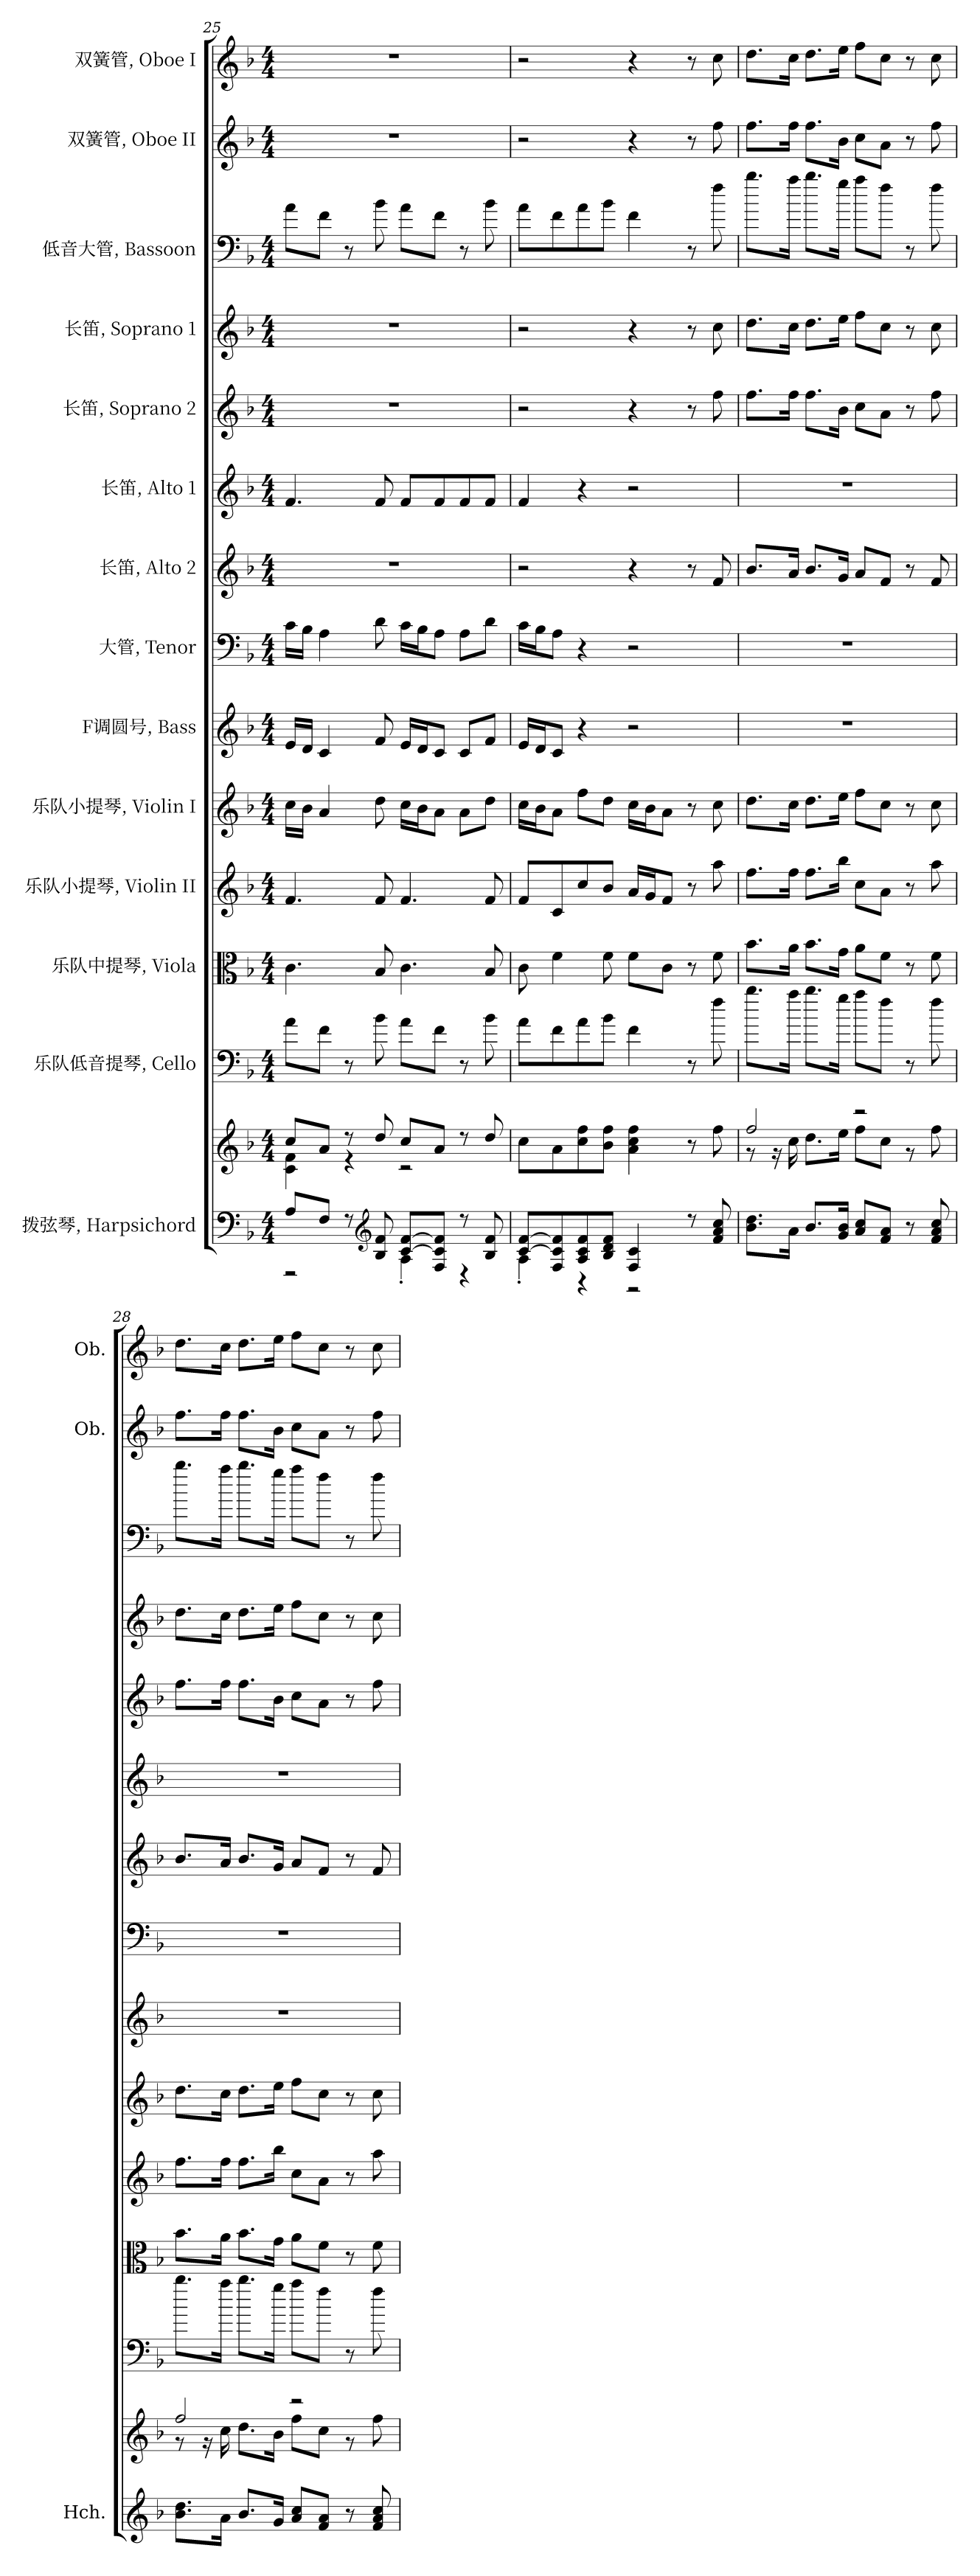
**kern	**kern	**kern	**kern	**kern	**kern	**kern	**kern	**kern	**kern	**kern	**kern	**kern	**kern	**kern
*part14	*part14	*part13	*part12	*part11	*part10	*part9	*part8	*part7	*part6	*part5	*part4	*part3	*part2	*part1
*staff15	*staff14	*staff13	*staff12	*staff11	*staff10	*staff9	*staff8	*staff7	*staff6	*staff5	*staff4	*staff3	*staff2	*staff1
*I"拨弦琴, Harpsichord	*	*I"乐队低音提琴, Cello	*I"乐队中提琴, Viola	*I"乐队小提琴, Violin II	*I"乐队小提琴, Violin I	*I"F调圆号, Bass	*I"大管, Tenor	*I"长笛, Alto 2	*I"长笛, Alto 1	*I"长笛, Soprano 2	*I"长笛, Soprano 1	*I"低音大管, Bassoon	*I"双簧管, Oboe II	*I"双簧管, Oboe I
*I'Hch.	*	*	*	*	*	*	*	*	*	*	*	*	*I'Ob.	*I'Ob.
!!LO:PB:g=z
*clefF4	*clefG2	*clefF4	*clefC3	*clefG2	*clefG2	*clefG2	*clefF4	*clefG2	*clefG2	*clefG2	*clefG2	*clefF4	*clefG2	*clefG2
*	*	*ITrd7c12	*	*	*	*ITrd4c7	*	*	*	*	*	*ITrd7c12	*	*
*k[b-]	*k[b-]	*k[b-]	*k[b-]	*k[b-]	*k[b-]	*k[b-e-]	*k[b-]	*k[b-]	*k[b-]	*k[b-]	*k[b-]	*k[b-]	*k[b-]	*k[b-]
*M4/4	*M4/4	*M4/4	*M4/4	*M4/4	*M4/4	*M4/4	*M4/4	*M4/4	*M4/4	*M4/4	*M4/4	*M4/4	*M4/4	*M4/4
=25	=25	=25	=25	=25	=25	=25	=25	=25	=25	=25	=25	=25	=25	=25
*^	*^	*	*	*	*	*	*	*	*	*	*	*	*	*
8A/L	2r	8cc/L	4c\ 4f\	8A\L	4.c\	4.f/	16cc\LL	16A/LL	16c\LL	1r	4.f/	1r	1r	8A\L	1r	1r
.	.	.	.	.	.	.	16b-\JJ	16G/JJ	16B-\JJ	.	.	.	.	.	.	.
8F/J	.	8a/J	.	8F\J	.	.	4a/	4F/	4A\	.	.	.	.	8F\J	.	.
8r	.	8r	4r	8r	.	.	.	.	.	.	.	.	.	8r	.	.
*clefG2	*	*	*	*	*	*	*	*	*	*	*	*	*	*	*	*
8B-/ 8f/	.	8dd/	.	8B-\	8B-/	8f/	8dd\	8B-/	8d\	.	8f/	.	.	8B-\	.	.
[8c/ [8f/L	4A'\	8cc/L	2r	8A\L	4.c\	4.f/	16cc\LL	16A/LL	16c\LL	.	8f/L	.	.	8A\L	.	.
.	.	.	.	.	.	.	16b-\J	16G/J	16B-\J	.	.	.	.	.	.	.
8F/ 8c/] 8f/]J	.	8a/J	.	8F\J	.	.	8a\J	8F/J	8A\J	.	8f/	.	.	8F\J	.	.
8r	4r	8r	.	8r	.	.	8a\L	8F/L	8A\L	.	8f/	.	.	8r	.	.
8B-/ 8f/	.	8dd/	.	8B-\	8B-/	8f/	8dd\J	8B-/J	8d\J	.	8f/J	.	.	8B-\	.	.
*	*	*v	*v	*	*	*	*	*	*	*	*	*	*	*	*	*
=26	=26	=26	=26	=26	=26	=26	=26	=26	=26	=26	=26	=26	=26	=26	=26
[8c/ [8f/L	4A'\	8cc\L	8A\L	8c\	8f/L	16cc\LL	16A/LL	16c\LL	2r	4f/	2r	2r	8A\L	2r	2r
.	.	.	.	.	.	16b-\J	16G/J	16B-\J	.	.	.	.	.	.	.
8F/ 8c/] 8f/]	.	8a\	8F\	4f\	8c/	8a\J	8F/J	8A\J	.	.	.	.	8F\	.	.
8A/ 8c/ 8f/	4r	8cc\ 8ff\	8A\	.	8cc/	8ff\L	4r	4r	.	4r	.	.	8A\	.	.
8B-/ 8d/ 8f/J	.	8b-\ 8ff\J	8B-\J	8f\	8b-/J	8dd\J	.	.	.	.	.	.	8B-\J	.	.
4F/ 4c/	2r	4a\ 4cc\ 4ff\	4F\	8f\L	16a/LL	16cc\LL	2r	2r	4r	2r	4r	4r	4F\	4r	4r
.	.	.	.	.	16g/J	16b-\J	.	.	.	.	.	.	.	.	.
.	.	.	.	8c\J	8f/J	8a\J	.	.	.	.	.	.	.	.	.
8r	.	8r	8r	8r	8r	8r	.	.	8r	.	8r	8r	8r	8r	8r
8f/ 8a/ 8cc/	.	8ff\	8f\	8f\	8aa\	8cc\	.	.	8f/	.	8ff\	8cc\	8f\	8ff\	8cc\
*v	*v	*	*	*	*	*	*	*	*	*	*	*	*	*	*
=27	=27	=27	=27	=27	=27	=27	=27	=27	=27	=27	=27	=27	=27	=27
*	*^	*	*	*	*	*	*	*	*	*	*	*	*	*
8.b-\ 8.dd\L	2ff/	8r	8.b-\L	8.b-\L	8.ff\L	8.dd\L	1r	1r	8.b-/L	1r	8.ff\L	8.dd\L	8.b-\L	8.ff\L	8.dd\L
.	.	16r	.	.	.	.	.	.	.	.	.	.	.	.	.
16a\Jk	.	16cc\	16a\Jk	16a\Jk	16ff\Jk	16cc\Jk	.	.	16a/Jk	.	16ff\Jk	16cc\Jk	16a\Jk	16ff\Jk	16cc\Jk
8.b-/L	.	8.dd\L	8.b-\L	8.b-\L	8.ff\L	8.dd\L	.	.	8.b-/L	.	8.ff\L	8.dd\L	8.b-\L	8.ff\L	8.dd\L
16g/ 16b-/Jk	.	16ee\Jk	16g\Jk	16g\Jk	16bb-\Jk	16ee\Jk	.	.	16g/Jk	.	16b-\Jk	16ee\Jk	16g\Jk	16b-\Jk	16ee\Jk
8a/ 8cc/L	2r	8ff\L	8a\L	8a\L	8cc\L	8ff\L	.	.	8a/L	.	8cc\L	8ff\L	8a\L	8cc\L	8ff\L
8f/ 8a/J	.	8cc\J	8f\J	8f\J	8a\J	8cc\J	.	.	8f/J	.	8a\J	8cc\J	8f\J	8a\J	8cc\J
8r	.	8r	8r	8r	8r	8r	.	.	8r	.	8r	8r	8r	8r	8r
8f/ 8a/ 8cc/	.	8ff\	8f\	8f\	8aa\	8cc\	.	.	8f/	.	8ff\	8cc\	8f\	8ff\	8cc\
!!LO:PB:g=z
=28	=28	=28	=28	=28	=28	=28	=28	=28	=28	=28	=28	=28	=28	=28	=28
8.b-\ 8.dd\L	2ff/	8r	8.b-\L	8.b-\L	8.ff\L	8.dd\L	1r	1r	8.b-/L	1r	8.ff\L	8.dd\L	8.b-\L	8.ff\L	8.dd\L
.	.	16r	.	.	.	.	.	.	.	.	.	.	.	.	.
16a\Jk	.	16cc\	16a\Jk	16a\Jk	16ff\Jk	16cc\Jk	.	.	16a/Jk	.	16ff\Jk	16cc\Jk	16a\Jk	16ff\Jk	16cc\Jk
8.b-/L	.	8.dd\L	8.b-\L	8.b-\L	8.ff\L	8.dd\L	.	.	8.b-/L	.	8.ff\L	8.dd\L	8.b-\L	8.ff\L	8.dd\L
16g/Jk	.	16b-\Jk	16g\Jk	16g\Jk	16bb-\Jk	16ee\Jk	.	.	16g/Jk	.	16b-\Jk	16ee\Jk	16g\Jk	16b-\Jk	16ee\Jk
8a/ 8cc/L	2r	8ff\L	8a\L	8a\L	8cc\L	8ff\L	.	.	8a/L	.	8cc\L	8ff\L	8a\L	8cc\L	8ff\L
8f/ 8a/J	.	8cc\J	8f\J	8f\J	8a\J	8cc\J	.	.	8f/J	.	8a\J	8cc\J	8f\J	8a\J	8cc\J
8r	.	8r	8r	8r	8r	8r	.	.	8r	.	8r	8r	8r	8r	8r
8f/ 8a/ 8cc/	.	8ff\	8f\	8f\	8aa\	8cc\	.	.	8f/	.	8ff\	8cc\	8f\	8ff\	8cc\
*	*v	*v	*	*	*	*	*	*	*	*	*	*	*	*	*
=	=	=	=	=	=	=	=	=	=	=	=	=	=	=
*-	*-	*-	*-	*-	*-	*-	*-	*-	*-	*-	*-	*-	*-	*-
